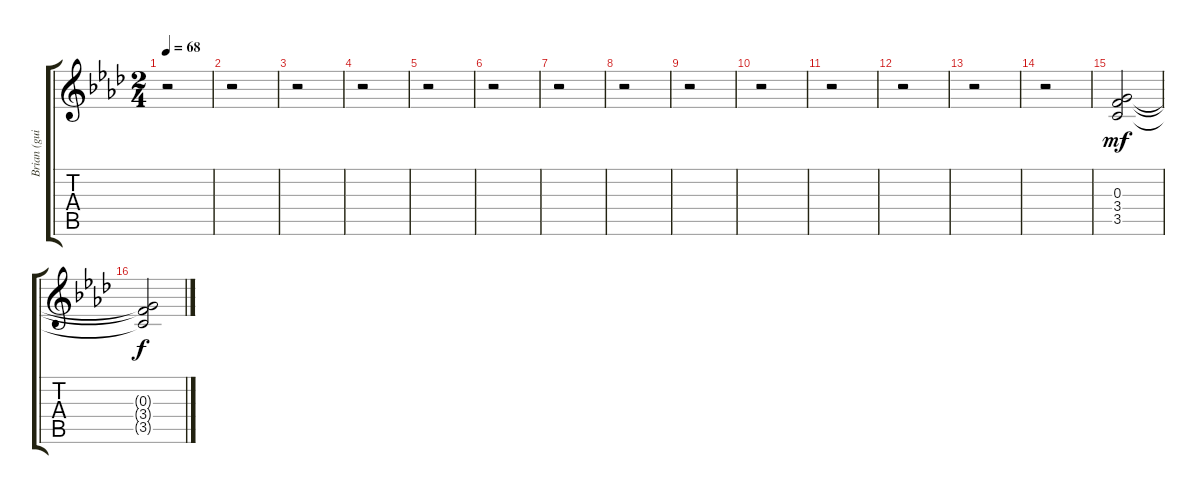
\track ("Brian (guitar 2)" "Brian (gui") {instrument distortionguitar}
\staff {score tabs}
\tuning (E4 B3 G3 D3 A2 E2) {hide}
\ts (2 4)
\tempo 68
\clef g2
\ks fminor
r.2{dy mf} |
r.2 |
r.2 |
r.2 |
r.2 |
r.2 |
r.2 |
r.2 |
r.2 |
r.2 |
r.2 |
r.2 |
r.2 |
r.2 |
(0.3 3.4 3.5).2 |
(0.3{t} 3.4{t} 3.5{t}).2{dy f}
